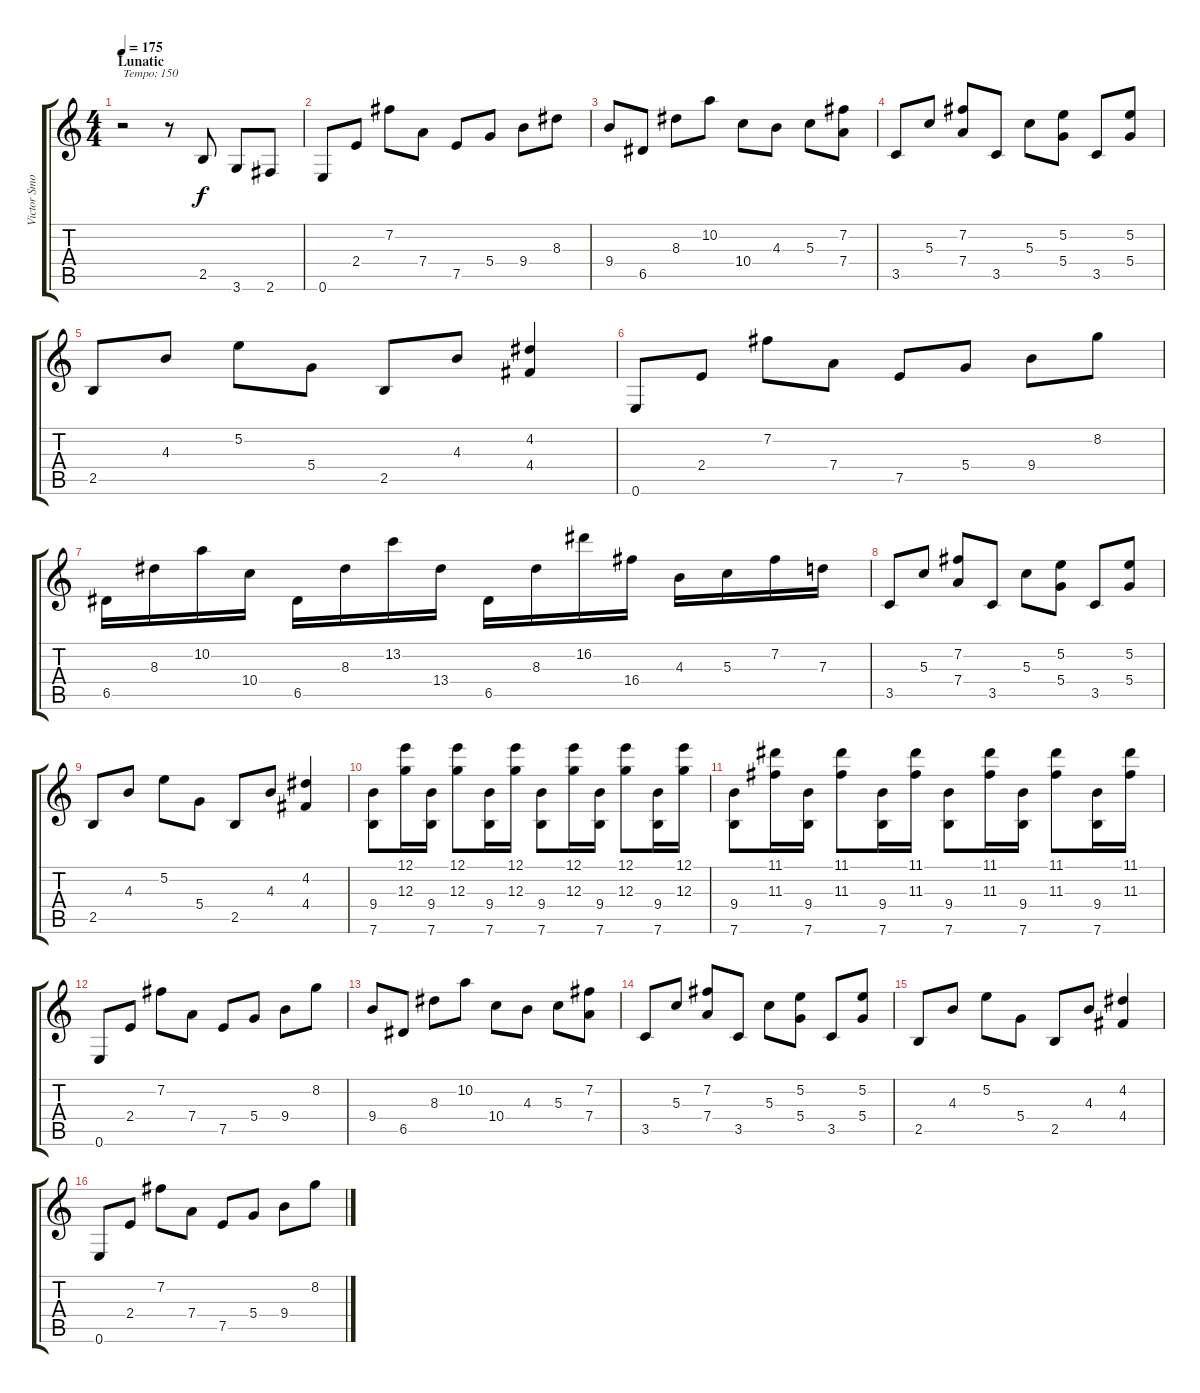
\track ("Victor Smolski" "Victor Smo") {instrument distortionguitar}
\staff {score tabs}
\tuning (E4 B3 G3 D3 A2 E2) {hide}
\ts (4 4)
\section ("" "Lunatic")
\tempo 175
\clef g2
\ks c
r.2{txt "Tempo: 150" dy f} r.8 2.5.8 3.6.8 2.6.8 |
0.6.8 2.4.8 7.2.8 7.4.8 7.5.8 5.4.8 9.4.8 8.3.8 |
9.4.8 6.5.8 8.3.8 10.2.8 10.4.8 4.3.8 5.3.8 (7.2 7.4).8 |
3.5.8 5.3.8 (7.2 7.4).8 3.5.8 5.3.8 (5.2 5.4).8 3.5.8 (5.2 5.4).8 |
2.5.8 4.3.8 5.2.8 5.4.8 2.5.8 4.3.8 (4.2 4.4).4 |
0.6.8 2.4.8 7.2.8 7.4.8 7.5.8 5.4.8 9.4.8 8.2.8 |
6.5.16 8.3.16 10.2.16 10.4.16 6.5.16 8.3.16 13.2.16 13.4.16 6.5.16 8.3.16 16.2.16 16.4.16 4.3.16 5.3.16 7.2.16 7.3.16 |
3.5.8 5.3.8 (7.2 7.4).8 3.5.8 5.3.8 (5.2 5.4).8 3.5.8 (5.2 5.4).8 |
2.5.8 4.3.8 5.2.8 5.4.8 2.5.8 4.3.8 (4.2 4.4).4 |
(9.4 7.6).8 (12.1 12.3).16 (9.4 7.6).16 (12.1 12.3).8 (9.4 7.6).16 (12.1 12.3).16 (9.4 7.6).8 (12.1 12.3).16 (9.4 7.6).16 (12.1 12.3).8 (9.4 7.6).16 (12.1 12.3).16 |
(9.4 7.6).8 (11.1 11.3).16 (9.4 7.6).16 (11.1 11.3).8 (9.4 7.6).16 (11.1 11.3).16 (9.4 7.6).8 (11.1 11.3).16 (9.4 7.6).16 (11.1 11.3).8 (9.4 7.6).16 (11.1 11.3).16 |
0.6.8 2.4.8 7.2.8 7.4.8 7.5.8 5.4.8 9.4.8 8.2.8 |
9.4.8 6.5.8 8.3.8 10.2.8 10.4.8 4.3.8 5.3.8 (7.2 7.4).8 |
3.5.8 5.3.8 (7.2 7.4).8 3.5.8 5.3.8 (5.2 5.4).8 3.5.8 (5.2 5.4).8 |
2.5.8 4.3.8 5.2.8 5.4.8 2.5.8 4.3.8 (4.2 4.4).4 |
0.6.8 2.4.8 7.2.8 7.4.8 7.5.8 5.4.8 9.4.8 8.2.8
